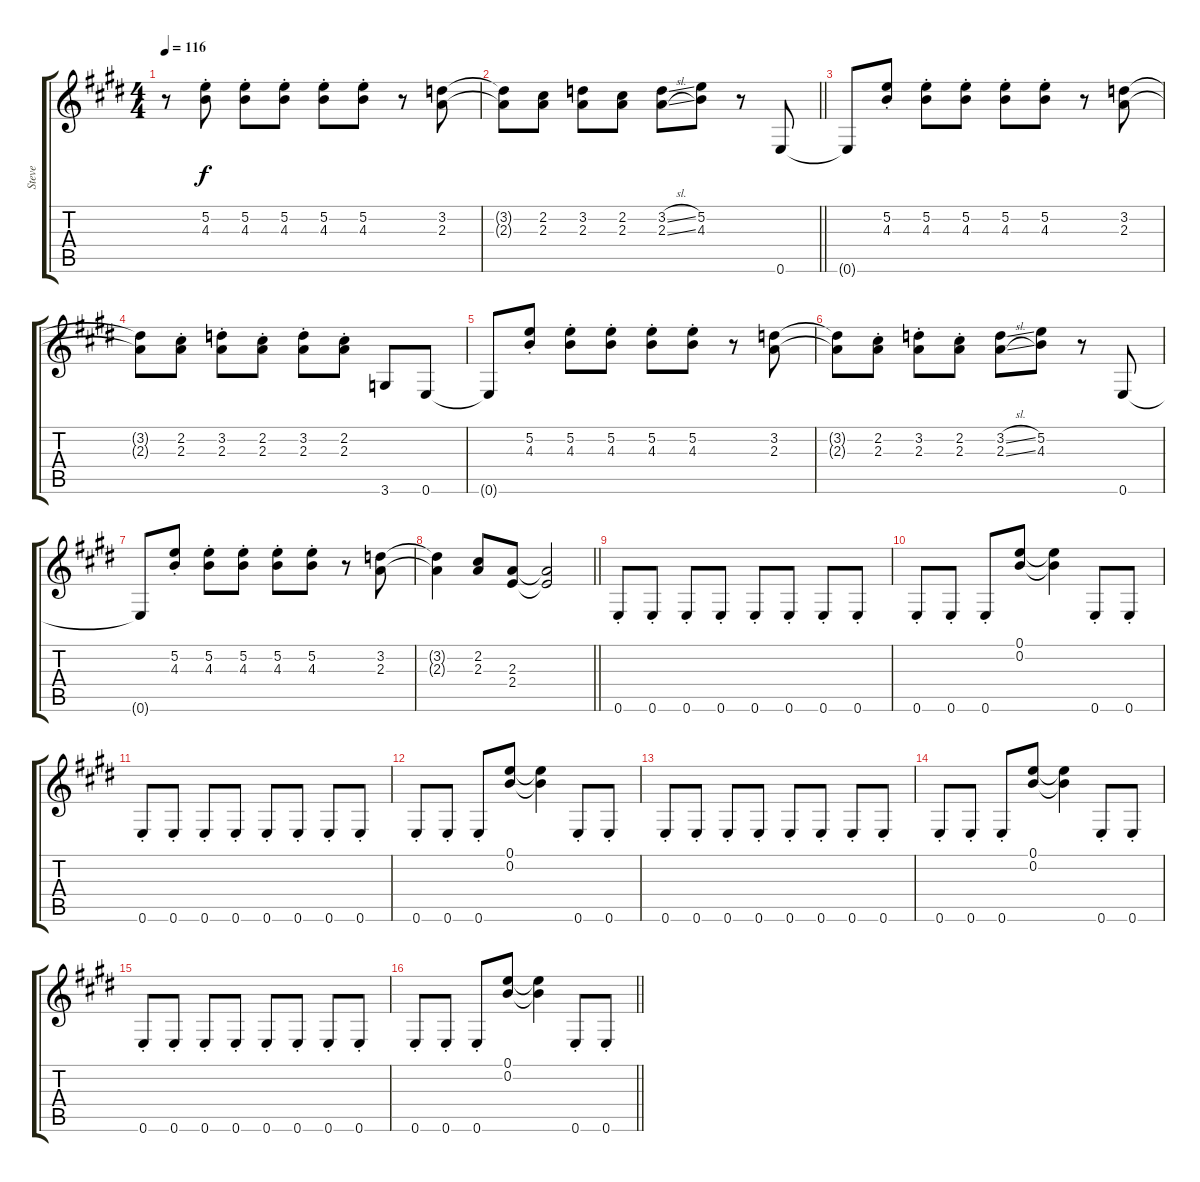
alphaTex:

\track ("Steve" "Steve") {instrument distortionguitar}
\staff {score tabs}
\tuning (E4 B3 G3 D3 A2 E2) {hide}
\ts (4 4)
\tempo 116
\clef g2
\ks e
r.8{dy f} (5.2{st} 4.3{st}).8 (5.2{st} 4.3{st}).8 (5.2{st} 4.3{st}).8 (5.2{st} 4.3{st}).8 (5.2{st} 4.3{st}).8 r.8 (3.2 2.3).8 |
\barLineRight lightlight
(3.2{t} 2.3{t}).8 (2.2 2.3).8 (3.2 2.3).8 (2.2 2.3).8 (3.2{sl} 2.3{sl}).8 (5.2 4.3).8 r.8 0.6.8 |
0.6{t}.8 (5.2{st} 4.3{st}).8 (5.2{st} 4.3{st}).8 (5.2{st} 4.3{st}).8 (5.2{st} 4.3{st}).8 (5.2{st} 4.3{st}).8 r.8 (3.2 2.3).8 |
(3.2{t} 2.3{t}).8 (2.2{st} 2.3{st}).8 (3.2{st} 2.3{st}).8 (2.2{st} 2.3{st}).8 (3.2{st} 2.3{st}).8 (2.2{st} 2.3{st}).8 3.6.8 0.6.8 |
0.6{t}.8 (5.2{st} 4.3{st}).8 (5.2{st} 4.3{st}).8 (5.2{st} 4.3{st}).8 (5.2{st} 4.3{st}).8 (5.2{st} 4.3{st}).8 r.8 (3.2 2.3).8 |
(3.2{t} 2.3{t}).8 (2.2{st} 2.3{st}).8 (3.2{st} 2.3{st}).8 (2.2{st} 2.3{st}).8 (3.2{sl} 2.3{sl}).8 (5.2 4.3).8 r.8 0.6.8 |
0.6{t}.8 (5.2{st} 4.3{st}).8 (5.2{st} 4.3{st}).8 (5.2{st} 4.3{st}).8 (5.2{st} 4.3{st}).8 (5.2{st} 4.3{st}).8 r.8 (3.2 2.3).8 |
\barLineRight lightlight
(3.2{t} 2.3{t}).4 (2.2 2.3).8 (2.3 2.4).8 (2.3{t} 2.4{t}).2 |
0.6{st}.8 0.6{st}.8 0.6{st}.8 0.6{st}.8 0.6{st}.8 0.6{st}.8 0.6{st}.8 0.6{st}.8 |
0.6{st}.8 0.6{st}.8 0.6{st}.8 (0.1 0.2).8 (0.1{t} 0.2{t}).4 0.6{st}.8 0.6{st}.8 |
0.6{st}.8 0.6{st}.8 0.6{st}.8 0.6{st}.8 0.6{st}.8 0.6{st}.8 0.6{st}.8 0.6{st}.8 |
0.6{st}.8 0.6{st}.8 0.6{st}.8 (0.1 0.2).8 (0.1{t} 0.2{t}).4 0.6{st}.8 0.6{st}.8 |
0.6{st}.8 0.6{st}.8 0.6{st}.8 0.6{st}.8 0.6{st}.8 0.6{st}.8 0.6{st}.8 0.6{st}.8 |
0.6{st}.8 0.6{st}.8 0.6{st}.8 (0.1 0.2).8 (0.1{t} 0.2{t}).4 0.6{st}.8 0.6{st}.8 |
0.6{st}.8 0.6{st}.8 0.6{st}.8 0.6{st}.8 0.6{st}.8 0.6{st}.8 0.6{st}.8 0.6{st}.8 |
\barLineRight lightlight
0.6{st}.8 0.6{st}.8 0.6{st}.8 (0.1 0.2).8 (0.1{t} 0.2{t}).4 0.6{st}.8 0.6{st}.8
